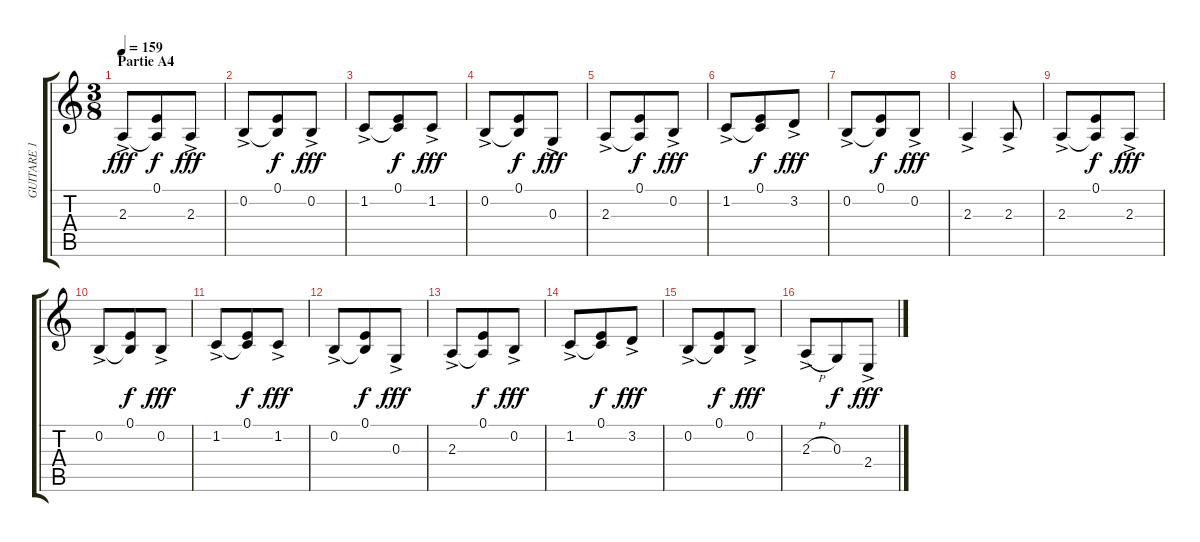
\track ("GUITARE 1" "GUITARE 1") {instrument acousticgrandpiano}
\staff {score tabs}
\tuning (E4 B3 G3 D3 A2 E2) {hide}
\ts (3 8)
\section ("" "Partie A4")
\tempo 159
\clef g2
\ks c
2.3{ac}.8{dy fff} (0.1 2.3{t}).8{dy f} 2.3{ac}.8{dy fff} |
0.2{ac}.8 (0.1 0.2{t}).8{dy f} 0.2{ac}.8{dy fff} |
1.2{ac}.8 (0.1 1.2{t}).8{dy f} 1.2{ac}.8{dy fff} |
0.2{ac}.8 (0.1 0.2{t}).8{dy f} 0.3{ac}.8{dy fff} |
2.3{ac}.8 (0.1 2.3{t}).8{dy f} 0.2{ac}.8{dy fff} |
1.2{ac}.8 (0.1 1.2{t}).8{dy f} 3.2{ac}.8{dy fff} |
0.2{ac}.8 (0.1 0.2{t}).8{dy f} 0.2{ac}.8{dy fff} |
2.3{ac}.4 2.3{ac}.8 |
2.3{ac}.8{volume 13} (0.1 2.3{t}).8{dy f} 2.3{ac}.8{dy fff} |
0.2{ac}.8 (0.1 0.2{t}).8{dy f} 0.2{ac}.8{dy fff} |
1.2{ac}.8 (0.1 1.2{t}).8{dy f} 1.2{ac}.8{dy fff} |
0.2{ac}.8 (0.1 0.2{t}).8{dy f} 0.3{ac}.8{dy fff} |
2.3{ac}.8 (0.1 2.3{t}).8{dy f} 0.2{ac}.8{dy fff} |
1.2{ac}.8 (0.1 1.2{t}).8{dy f} 3.2{ac}.8{dy fff} |
0.2{ac}.8 (0.1 0.2{t}).8{dy f} 0.2{ac}.8{dy fff} |
2.3{h ac}.8 0.3.8{dy f} 2.4{ac}.8{dy fff}
